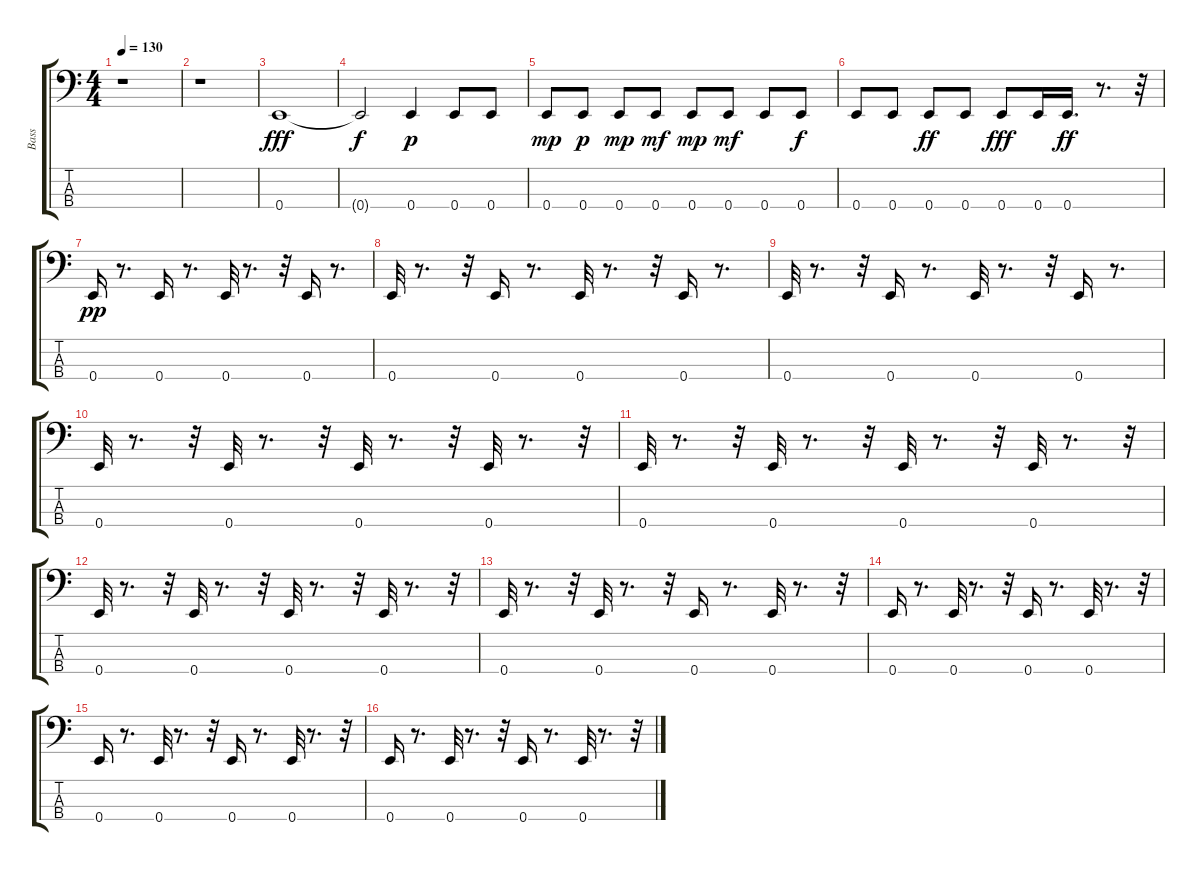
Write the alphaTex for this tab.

\track ("Bass    " "Bass    ") {instrument electricbassfinger}
\staff {score tabs}
\tuning (G2 D2 A1 E1) {hide}
\ts (4 4)
\tempo 130
\clef f4
\ks c
r.1{dy fff instrument electricbassfinger} |
r.1 |
0.4.1 |
0.4{t}.2{dy f} 0.4.4{dy p} 0.4.8 0.4.8 |
0.4.8{dy mp} 0.4.8{dy p} 0.4.8{dy mp} 0.4.8{dy mf} 0.4.8{dy mp} 0.4.8{dy mf} 0.4.8 0.4.8{dy f} |
0.4.8 0.4.8 0.4.8{dy ff} 0.4.8 0.4.8{dy fff} 0.4.16 0.4.16{d dy ff} r.8{d} r.32 |
0.4.16{dy pp} r.8{d} 0.4.16 r.8{d} 0.4.32 r.8{d} r.32 0.4.16 r.8{d} |
0.4.32 r.8{d} r.32 0.4.16 r.8{d} 0.4.32 r.8{d} r.32 0.4.16 r.8{d} |
0.4.32 r.8{d} r.32 0.4.16 r.8{d} 0.4.32 r.8{d} r.32 0.4.16 r.8{d} |
0.4.32 r.8{d} r.32 0.4.32 r.8{d} r.32 0.4.32 r.8{d} r.32 0.4.32 r.8{d} r.32 |
0.4.32 r.8{d} r.32 0.4.32 r.8{d} r.32 0.4.32 r.8{d} r.32 0.4.32 r.8{d} r.32 |
0.4.32 r.8{d} r.32 0.4.32 r.8{d} r.32 0.4.32 r.8{d} r.32 0.4.32 r.8{d} r.32 |
0.4.32 r.8{d} r.32 0.4.32 r.8{d} r.32 0.4.16 r.8{d} 0.4.32 r.8{d} r.32 |
0.4.16 r.8{d} 0.4.32 r.8{d} r.32 0.4.16 r.8{d} 0.4.32 r.8{d} r.32 |
0.4.16 r.8{d} 0.4.32 r.8{d} r.32 0.4.16 r.8{d} 0.4.32 r.8{d} r.32 |
0.4.16 r.8{d} 0.4.32 r.8{d} r.32 0.4.16 r.8{d} 0.4.32 r.8{d} r.32
